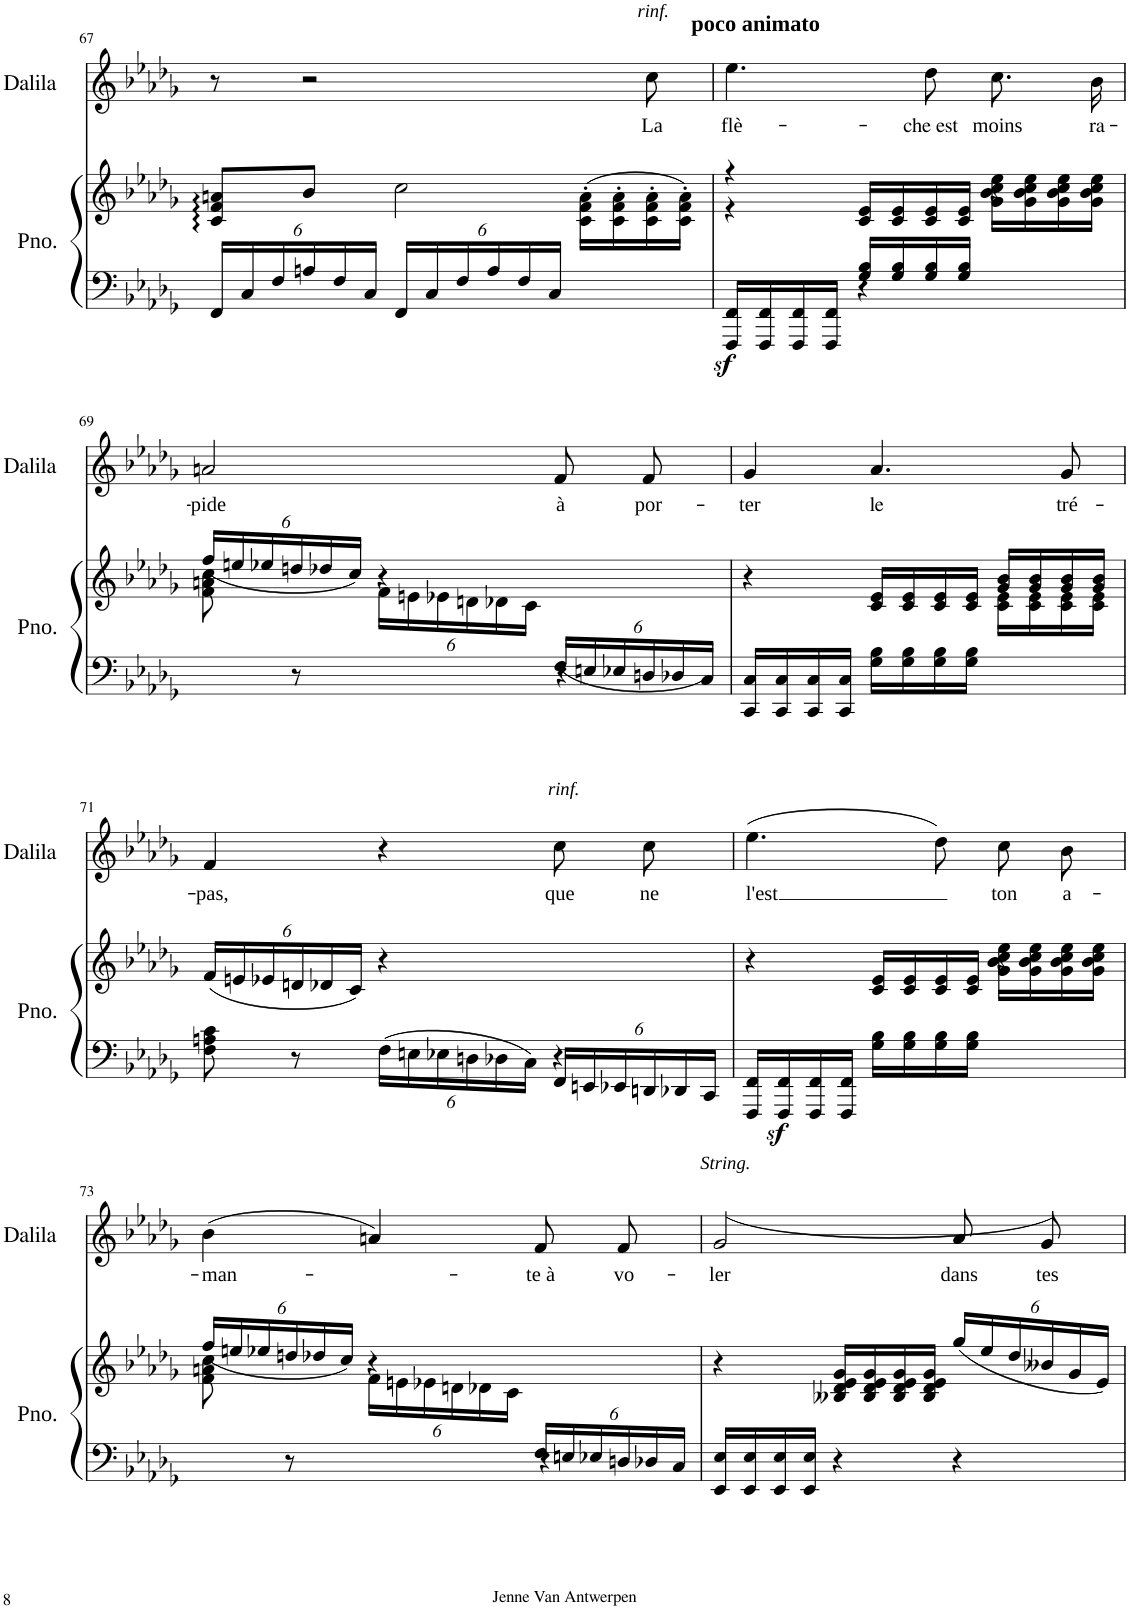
**kern	**kern	**dynam	**kern	**text
*part2	*part2	*part2	*part1	*part1
*staff3	*staff2	*staff2/3	*staff1	*staff1
*I"Piano	*	*	*I"Dalila	*
*I'Pno.	*	*	*I'Dalila	*
!!LO:PB:g=z
*clefF4	*clefG2	*	*clefG2	*
*k[b-e-a-d-g-]	*k[b-e-a-d-g-]	*	*k[b-e-a-d-g-]	*
*M3/4	*M3/4	*	*M3/4	*
*Xbrackettup	*	*	*	*
=67	=67	=67	=67	=67
*	*^	*	*	*
24FF/LL	8c/ 8f/ 8an/L	2ryy	.	8r	.
24C/	.	.	.	.	.
24F/	.	.	.	.	.
24An/	8b-/J	.	.	2r	.
24F/	.	.	.	.	.
24C/JJ	.	.	.	.	.
24FF/LL	2cc\	.	.	.	.
24C/	.	.	.	.	.
24F/	.	.	.	.	.
24A/	.	.	.	.	.
24F/	.	.	.	.	.
24C/JJ	.	.	.	.	.
4ryy	.	(16c\' 16f\' 16a\'LL	.	.	.
.	.	16c\' 16f\' 16a\'	.	.	.
!	!	!	!	!LO:TX:a:i:t=rinf.	!
!	!	!	!	!	!LO:LY:b
.	.	16c\' 16f\' 16a\'	.	8cc\	La
.	.	16c\' 16f\' 16a\'JJ)	.	.	.
=68	=68	=68	=68	=68	=68
*^	*	*^	*	*	*
!	!	!	!	!	!	!LO:TX:a:B:t=poco animato	!
!	!	!	!	!	!LO:DY:b=2	!	!LO:LY:b
4ryy	16FFF/ 16FF/LL	4r	4r	2ryy	sf	4.ee-\	flè-
.	16FFF/ 16FF/	.	.	.	.	.	.
.	16FFF/ 16FF/	.	.	.	.	.	.
.	16FFF/ 16FF/JJ	.	.	.	.	.	.
16G-/ 16B-/LL	4r	16c/ 16e-/LL	2ryy	.	.	.	.
16G-/ 16B-/	.	16c/ 16e-/	.	.	.	.	.
!	!	!	!	!	!	!	!LO:LY:b
16G-/ 16B-/	.	16c/ 16e-/	.	.	.	8dd-\	-che est
16G-/ 16B-/JJ	.	16c/ 16e-/JJ	.	.	.	.	.
!	!	!	!	!	!	!	!LO:LY:b
4ryy	4ryy	4r	.	16g-\ 16b-\ 16cc\ 16ee-\LL	.	8.cc\L	moins
.	.	.	.	16g-\ 16b-\ 16cc\ 16ee-\	.	.	.
.	.	.	.	16g-\ 16b-\ 16cc\ 16ee-\	.	.	.
!	!	!	!	!	!	!	!LO:LY:b
.	.	.	.	16g-\ 16b-\ 16cc\ 16ee-\JJ	.	16b-\Jk	ra-
*	*	*v	*v	*v	*	*	*
!!LO:LB:g=z
=69	=69	=69	=69	=69	=69
*	*	*Xbrackettup	*	*	*
*	*	*^	*	*	*
*	*	*	*^	*	*	*
!	!	!	!	!	!	!	!LO:LY:b
*	*	*	*v	*v	*	*	*
2ryy	8ryy	(24ff/LL	8f\ 8an\ 8cc\	.	2an/	-pide
.	.	24een/	.	.	.	.
.	.	24ee-X/	.	.	.	.
.	8r	24ddn/	8ryy	.	.	.
.	.	24dd-X/	.	.	.	.
.	.	24cc/JJ)	.	.	.	.
.	4ryy	4r	24f\LL	.	.	.
.	.	.	24en\	.	.	.
.	.	.	24e-X\	.	.	.
.	.	.	24dn\	.	.	.
.	.	.	24d-X\	.	.	.
.	.	.	24c\JJ	.	.	.
!	!	!	!	!	!	!LO:LY:b
24F/LL	4r	4ryy	4ryy	.	8f/L	à
24En/	.	.	.	.	.	.
24E-X/	.	.	.	.	.	.
!	!	!	!	!	!	!LO:LY:b
24Dn/	.	.	.	.	8f/J	por-
24D-X/	.	.	.	.	.	.
24C/JJ	.	.	.	.	.	.
*v	*v	*	*	*	*	*
=70	=70	=70	=70	=70	=70
!	!	!	!	!	!LO:LY:b
16CC/ 16C/LL	4r	2ryy	.	4g-/	-ter
16CC/ 16C/	.	.	.	.	.
16CC/ 16C/	.	.	.	.	.
16CC/ 16C/JJ	.	.	.	.	.
!	!	!	!	!	!LO:LY:b
16G-\ 16B-\LL	16c/ 16e-/LL	.	.	4.a-/	le
16G-\ 16B-\	16c/ 16e-/	.	.	.	.
16G-\ 16B-\	16c/ 16e-/	.	.	.	.
16G-\ 16B-\JJ	16c/ 16e-/JJ	.	.	.	.
4ryy	16g-/ 16b-/LL	16c\ 16e-\LL	.	.	.
.	16g-/ 16b-/	16c\ 16e-\	.	.	.
!	!	!	!	!	!LO:LY:b
.	16g-/ 16b-/	16c\ 16e-\	.	8g-/	tré-
.	16g-/ 16b-/JJ	16c\ 16e-\JJ	.	.	.
!!LO:LB:g=z
=71	=71	=71	=71	=71	=71
*^	*	*	*	*	*
!	!	!	!	!	!	!LO:LY:b
*	*	*v	*v	*	*	*
2ryy	8F\ 8An\ 8c\	(24f/LL	.	4f/	-pas,
.	.	24en/	.	.	.
.	.	24e-X/	.	.	.
.	8r	24dn/	.	.	.
.	.	24d-X/	.	.	.
.	.	24c/JJ)	.	.	.
.	24F\LL	4r	.	4r	.
.	24En\	.	.	.	.
.	24E-X\	.	.	.	.
.	24Dn\	.	.	.	.
.	24D-X\	.	.	.	.
.	24C\JJ	.	.	.	.
!	!	!	!	!LO:TX:a:i:t=rinf.	!
!	!	!	!	!	!LO:LY:b
24FF/LL	4r	4ryy	.	8cc\L	que
24EEn/	.	.	.	.	.
24EE-X/	.	.	.	.	.
!	!	!	!	!	!LO:LY:b
24DDn/	.	.	.	8cc\J	ne
24DD-X/	.	.	.	.	.
24CC/JJ	.	.	.	.	.
*v	*v	*	*	*	*
=72	=72	=72	=72	=72
*	*^	*	*	*
!	!	!	!	!	!LO:LY:b
16FFF/ 16FF/LL	4r	2ryy	.	(4.ee-\	l'est
16FFF/z< 16FF/z<	.	.	.	.	.
16FFF/ 16FF/	.	.	.	.	.
16FFF/ 16FF/JJ	.	.	.	.	.
16G-\ 16B-\LL	16c/ 16e-/LL	.	.	.	.
16G-\ 16B-\	16c/ 16e-/	.	.	.	.
16G-\ 16B-\	16c/ 16e-/	.	.	8dd-\)	.
16G-\ 16B-\JJ	16c/ 16e-/JJ	.	.	.	.
!	!	!	!	!	!LO:LY:b
4ryy	4r	16g-\ 16b-\ 16cc\ 16ee-\LL	.	8cc\L	ton
.	.	16g-\ 16b-\ 16cc\ 16ee-\	.	.	.
!	!	!	!	!	!LO:LY:b
.	.	16g-\ 16b-\ 16cc\ 16ee-\	.	8b-\J	a-
.	.	16g-\ 16b-\ 16cc\ 16ee-\JJ	.	.	.
!!LO:LB:g=z
=73	=73	=73	=73	=73	=73
*^	*	*	*	*	*
!	!	!	!	!	!	!LO:LY:b
2ryy	8ryy	(24ff/LL	8f\ 8an\ 8cc\	.	(4b-\	-man-
.	.	24een/	.	.	.	.
.	.	24ee-X/	.	.	.	.
.	8r	24ddn/	8ryy	.	.	.
.	.	24dd-X/	.	.	.	.
.	.	24cc/JJ)	.	.	.	.
.	4ryy	4r	24f\LL	.	4an/)	.
.	.	.	24en\	.	.	.
.	.	.	24e-X\	.	.	.
.	.	.	24dn\	.	.	.
.	.	.	24d-X\	.	.	.
.	.	.	24c\JJ	.	.	.
!	!	!	!	!	!	!LO:LY:b
24F/LL	4r	4ryy	4ryy	.	8f/L	-te à
24En/	.	.	.	.	.	.
24E-X/	.	.	.	.	.	.
!	!	!	!	!	!	!LO:LY:b
24Dn/	.	.	.	.	8f/J	vo-
24D-X/	.	.	.	.	.	.
24C/JJ	.	.	.	.	.	.
*v	*v	*	*	*	*	*
*	*v	*v	*	*	*
=74	=74	=74	=74	=74
!	!	!	!LO:TX:a:i:t=String.	!
!	!	!	!	!LO:LY:b
16EE-/ 16E-/LL	4r	.	(2g-/	-ler
16EE-/ 16E-/	.	.	.	.
16EE-/ 16E-/	.	.	.	.
16EE-/ 16E-/JJ	.	.	.	.
4r	16B--X/ 16d-/ 16e-/ 16g-/LL	.	.	.
.	16B--/ 16d-/ 16e-/ 16g-/	.	.	.
.	16B--/ 16d-/ 16e-/ 16g-/	.	.	.
.	16B--/ 16d-/ 16e-/ 16g-/JJ	.	.	.
!	!	!	!	!LO:LY:b
4r	(24gg-/LL	.	8a-/L	dans
.	24ee-/	.	.	.
.	24dd-/	.	.	.
!	!	!	!	!LO:LY:b
.	24b--X/	.	8g-/J)	tes
.	24g-/	.	.	.
.	24e-/JJ)	.	.	.
=	=	=	=	=
*-	*-	*-	*-	*-
